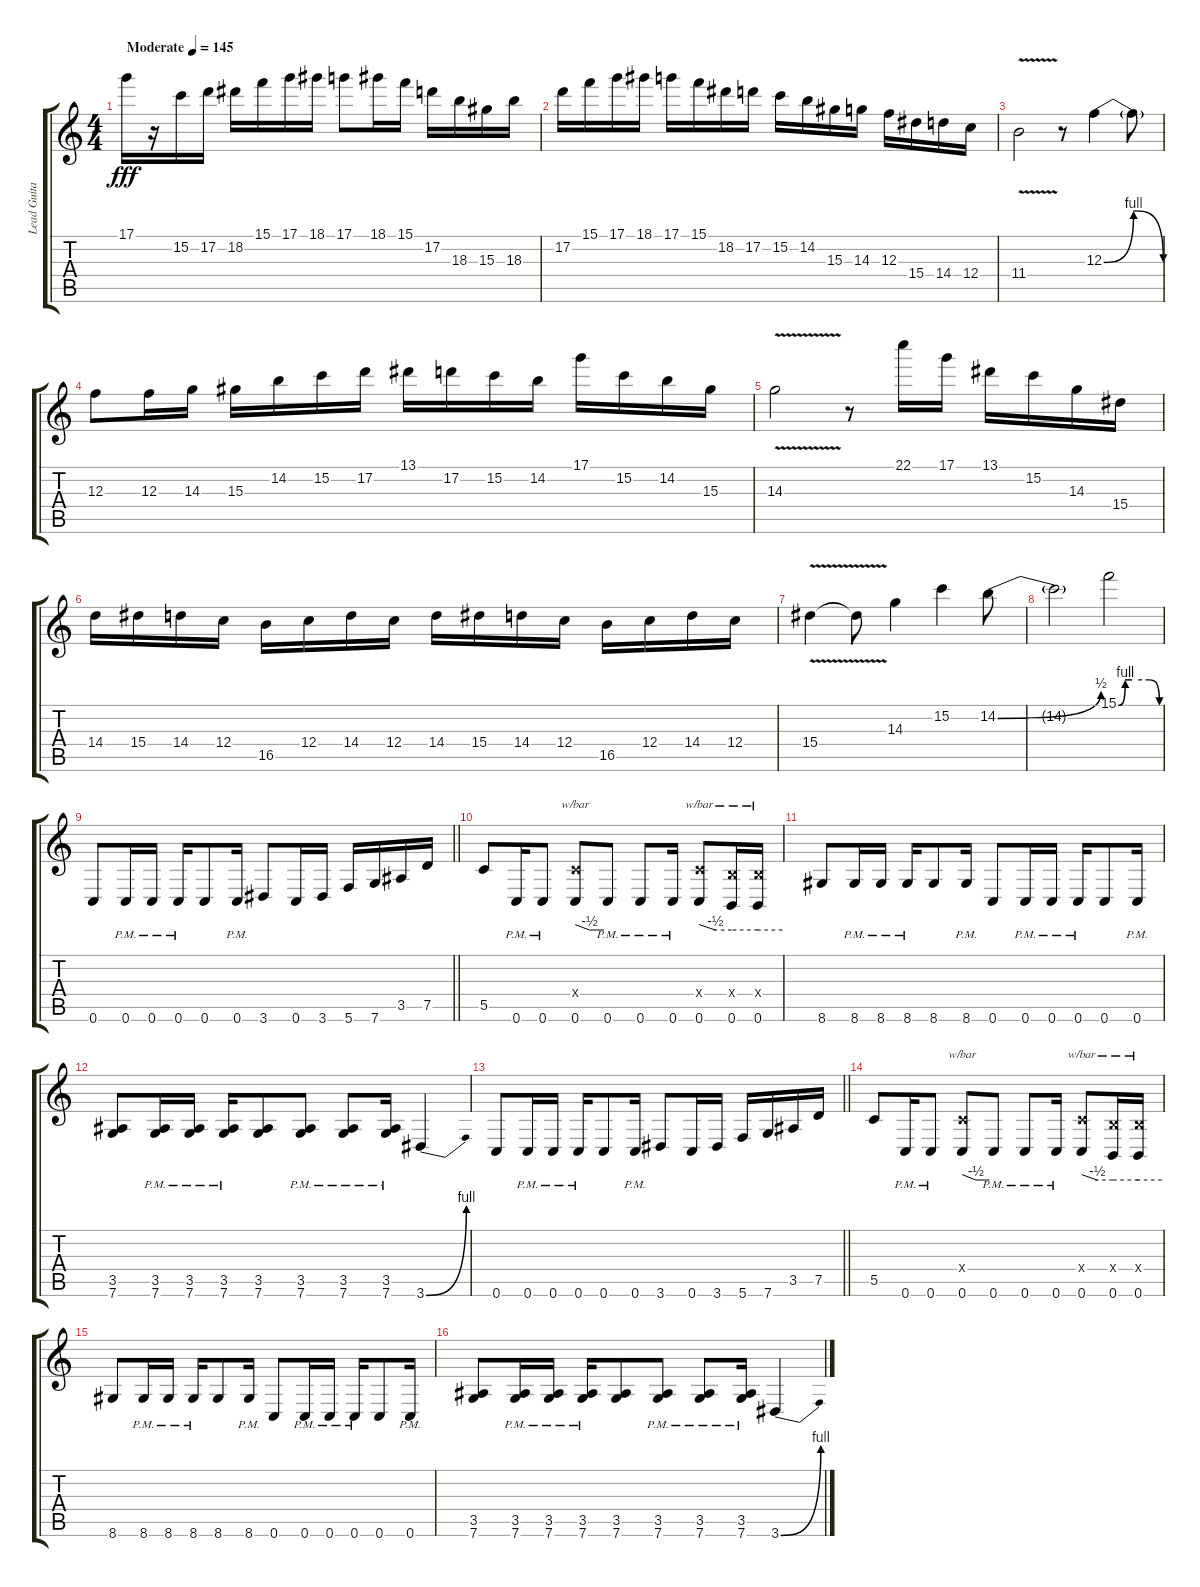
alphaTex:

\track ("Lead Guitar" "Lead Guita") {instrument overdrivenguitar}
\staff {score tabs}
\tuning (D4 A3 F3 C3 G2 C2) {hide}
\ts (4 4)
\tempo (145 "Moderate")
\clef g2
\ks c
17.1.16{dy fff instrument overdrivenguitar} r.16 15.2.16 17.2.16 18.2.16 15.1.16 17.1.16 18.1.16 17.1.8 18.1.16 15.1.16 17.2.16 18.3.16 15.3.16 18.3.16 |
17.2.16 15.1.16 17.1.16 18.1.16 17.1.16 15.1.16 18.2.16 17.2.16 15.2.16 14.2.16 15.3.16 14.3.16 12.3.16 15.4.16 14.4.16 12.4.16 |
11.4{v}.2 r.8 12.3{be (bendrelease 0 0 16 4 30 4 60 0)}.4 12.3{t}.8 |
12.3.8 12.3.16 14.3.16 15.3.16 14.2.16 15.2.16 17.2.16 13.1.16 17.2.16 15.2.16 14.2.16 17.1.16 15.2.16 14.2.16 15.3.16 |
14.3{v}.2 r.8 22.1.16 17.1.16 13.1.16 15.2.16 14.3.16 15.4.16 |
14.4.16 15.4.16 14.4.16 12.4.16 16.5.16 12.4.16 14.4.16 12.4.16 14.4.16 15.4.16 14.4.16 12.4.16 16.5.16 12.4.16 14.4.16 12.4.16 |
15.4{v}.4 15.4{t}.8 14.3.4 15.2.4 14.2{be (bend 0 0 60 2)}.8 |
14.2{t}.2 15.1{be (custom 0 0 10 4 20 4 45 4 60 0)}.2 |
\barLineRight lightlight
0.6.8 0.6{pm}.16 0.6{pm}.16 0.6{pm}.16 0.6.8 0.6{pm}.16 3.6.8 0.6.16 3.6.16 5.6.16 7.6.16 3.5.16 7.5.16 |
5.5.8 0.6{pm}.16 0.6{pm}.8 (0.4{x} 0.6).8{tbe (custom default 0 0 30 -2 45 -2 60 -2)} 0.6{pm}.8 0.6{pm}.8 0.6{pm}.16 (0.4{x} 0.6).8{tbe (custom default 0 0 30 -2 60 -2)} (0.4{x} 0.6).16{tbe (hold default 0 -2 60 -2)} (0.4{x} 0.6).16{tbe (hold default 0 -2 60 -2)} |
8.6.8 8.6{pm}.16 8.6{pm}.16 8.6{pm}.16 8.6.8 8.6{pm}.16 0.6.8 0.6{pm}.16 0.6{pm}.16 0.6{pm}.16 0.6.8 0.6{pm}.16 |
(3.5 7.6).8 (3.5{pm} 7.6{pm}).16 (3.5{pm} 7.6{pm}).16 (3.5{pm} 7.6{pm}).16 (3.5 7.6).8 (3.5{pm} 7.6{pm}).8 (3.5{pm} 7.6{pm}).8 (3.5{pm} 7.6{pm}).16 3.6{be (bend 0 0 60 4)}.4 |
\barLineRight lightlight
0.6.8 0.6{pm}.16 0.6{pm}.16 0.6{pm}.16 0.6.8 0.6{pm}.16 3.6.8 0.6.16 3.6.16 5.6.16 7.6.16 3.5.16 7.5.16 |
5.5.8 0.6{pm}.16 0.6{pm}.8 (0.4{x} 0.6).8{tbe (custom default 0 0 30 -2 45 -2 60 -2)} 0.6{pm}.8 0.6{pm}.8 0.6{pm}.16 (0.4{x} 0.6).8{tbe (custom default 0 0 30 -2 60 -2)} (0.4{x} 0.6).16{tbe (hold default 0 -2 60 -2)} (0.4{x} 0.6).16{tbe (hold default 0 -2 60 -2)} |
8.6.8 8.6{pm}.16 8.6{pm}.16 8.6{pm}.16 8.6.8 8.6{pm}.16 0.6.8 0.6{pm}.16 0.6{pm}.16 0.6{pm}.16 0.6.8 0.6{pm}.16 |
(3.5 7.6).8 (3.5{pm} 7.6{pm}).16 (3.5{pm} 7.6{pm}).16 (3.5{pm} 7.6{pm}).16 (3.5 7.6).8 (3.5{pm} 7.6{pm}).8 (3.5{pm} 7.6{pm}).8 (3.5{pm} 7.6{pm}).16 3.6{be (bend 0 0 60 4)}.4
